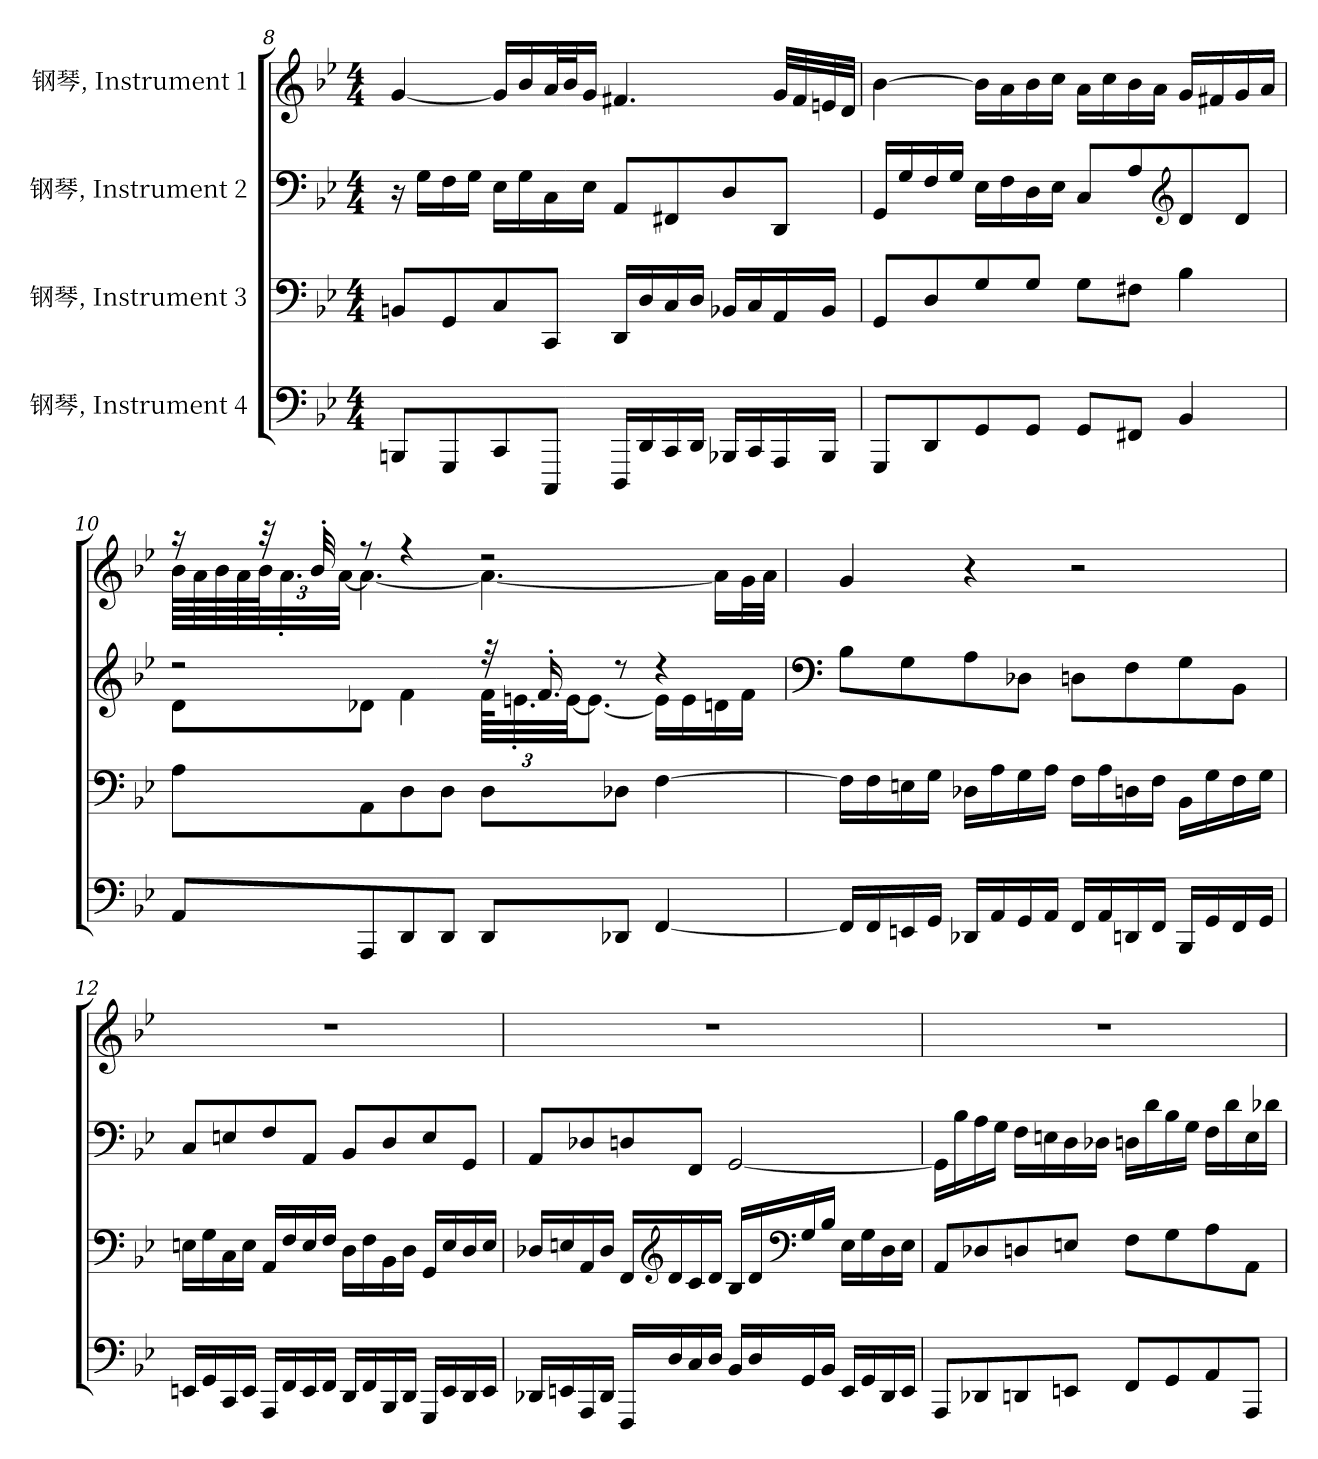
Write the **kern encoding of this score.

**kern	**kern	**kern	**kern
*part4	*part3	*part2	*part1
*staff4	*staff3	*staff2	*staff1
*I"钢琴, Instrument 4	*I"钢琴, Instrument 3	*I"钢琴, Instrument 2	*I"钢琴, Instrument 1
!!LO:LB:g=z
*clefF4	*clefF4	*clefF4	*clefG2
*k[b-e-]	*k[b-e-]	*k[b-e-]	*k[b-e-]
*M4/4	*M4/4	*M4/4	*M4/4
=8	=8	=8	=8
8BBBn/L	8BBn/L	16r	[4g/
.	.	16G\LL	.
8GGG/	8GG/	16F\	.
.	.	16G\JJ	.
8CC/	8C/	16E-\LL	16g/LL]
.	.	16G\	16b-/
8CCC/J	8CC/J	16C\	32a/L
.	.	.	32b-/J
.	.	16E-\JJ	16g/JJ
16DDD/LL	16DD/LL	8AA/L	4.f#X/
16DD/	16D/	.	.
16CC/	16C/	8FF#X/	.
16DD/JJ	16D/JJ	.	.
16BBB-X/LL	16BB-X/LL	8D/	.
16CC/	16C/	.	.
16AAA/	16AA/	8DD/J	32g/LLL
.	.	.	32f#/
16BBB-/JJ	16BB-/JJ	.	32en/
.	.	.	32d/JJJ
=9	=9	=9	=9
8GGG/L	8GG/L	16GG/LL	[4b-\
.	.	16G/	.
8DD/	8D/	16F/	.
.	.	16G/JJ	.
8GG/	8G/	16E-\LL	16b-\LL]
.	.	16F\	16a\
8GG/J	8G/J	16D\	16b-\
.	.	16E-\JJ	16cc\JJ
8GG/L	8G\L	8C/L	16a\LL
.	.	.	16cc\
8FF#X/J	8F#X\J	8A/	16b-\
.	.	.	16a\JJ
*	*	*clefG2	*
4BB-/	4B-\	8d/	16g/LL
.	.	.	16f#X/
.	.	8d/J	16g/
.	.	.	16a/JJ
!!LO:LB:g=z
=10	=10	=10	=10
*	*	*^	*^
8AA/L	8A\L	2r	8d\L	16r	64b-\LLLL
.	.	.	.	.	64a\
.	.	.	.	.	64b-\
.	.	.	.	.	64a\
*	*	*	*	*	*Xbrackettup
.	.	.	.	32r	96b-\J
.	.	.	.	.	48.a'\
.	.	.	.	32b-'/	.
.	.	.	.	.	[48a\JJJ
8AAA/	8AA\	.	8d-X\J	8r	4.a\_
8DD/	8D\	.	4f\	4r	.
8DD/J	8D\J	.	.	.	.
*	*	*	*Xbrackettup	*	*
8DD/L	8D\L	32r	96f\KLLL	2r	4.a\_
.	.	.	48.en'\	.	.
.	.	16.f'/	.	.	.
.	.	.	[48e\JJ	.	.
.	.	.	8.e\J_	.	.
8DD-X/J	8D-X\J	8r	.	.	.
[4FF/	[4F\	4r	16e\LL]	.	.
.	.	.	16e\	.	.
.	.	.	16dn\	.	16a\LL]
.	.	.	16f\JJ	.	32g\L
.	.	.	.	.	32a\JJJ
*	*	*v	*v	*	*
*	*	*	*v	*v
!!LO:PB:g=z
=11	=11	=11	=11
*	*	*clefF4	*
16FF/LL]	16F\LL]	8B-\L	4g/
16FF/	16F\	.	.
16EEn/	16En\	8G\	.
16GG/JJ	16G\JJ	.	.
16DD-X/LL	16D-X\LL	8A\	4r
16AA/	16A\	.	.
16GG/	16G\	8D-X\J	.
16AA/JJ	16A\JJ	.	.
16FF/LL	16F\LL	8Dn\L	2r
16AA/	16A\	.	.
16DDn/	16Dn\	8F\	.
16FF/JJ	16F\JJ	.	.
16BBB-/LL	16BB-\LL	8G\	.
16GG/	16G\	.	.
16FF/	16F\	8BB-\J	.
16GG/JJ	16G\JJ	.	.
=12	=12	=12	=12
16EEn/LL	16En\LL	8C/L	1r
16GG/	16G\	.	.
16CC/	16C\	8En/	.
16EE/JJ	16E\JJ	.	.
16AAA/LL	16AA/LL	8F/	.
16FF/	16F/	.	.
16EE/	16E/	8AA/J	.
16FF/JJ	16F/JJ	.	.
16DD/LL	16D\LL	8BB-/L	.
16FF/	16F\	.	.
16BBB-/	16BB-\	8D/	.
16DD/JJ	16D\JJ	.	.
16GGG/LL	16GG/LL	8E/	.
16EE/	16E/	.	.
16DD/	16D/	8GG/J	.
16EE/JJ	16E/JJ	.	.
!!LO:LB:g=z
=13	=13	=13	=13
16DD-X/LL	16D-X/LL	8AA/L	1r
16EEn/	16En/	.	.
16AAA/	16AA/	8D-X/	.
16DD-/JJ	16D-/JJ	.	.
16FFF/LL	16FF/LL	8Dn/	.
*	*clefG2	*	*
16D/	16d/	.	.
16C/	16c/	8FF/J	.
16D/JJ	16d/JJ	.	.
16BB-/LL	16B-/LL	[2GG/	.
16D/	16d/	.	.
*	*clefF4	*	*
16GG/	16G/	.	.
16BB-/JJ	16B-/JJ	.	.
16EE/LL	16E\LL	.	.
16GG/	16G\	.	.
16DD-/	16D-\	.	.
16EE/JJ	16E\JJ	.	.
=14	=14	=14	=14
8AAA/L	8AA/L	16GG\LL]	1r
.	.	16B-\	.
8DD-X/	8D-X/	16A\	.
.	.	16G\JJ	.
8DDn/	8Dn/	16F\LL	.
.	.	16En\	.
8EEn/J	8En/J	16D\	.
.	.	16D-X\JJ	.
8FF/L	8F\L	16Dn\LL	.
.	.	16d\	.
8GG/	8G\	16B-\	.
.	.	16G\JJ	.
8AA/	8A\	16F\LL	.
.	.	16d\	.
8AAA/J	8AA\J	16E\	.
.	.	16d-X\JJ	.
=	=	=	=
*-	*-	*-	*-
